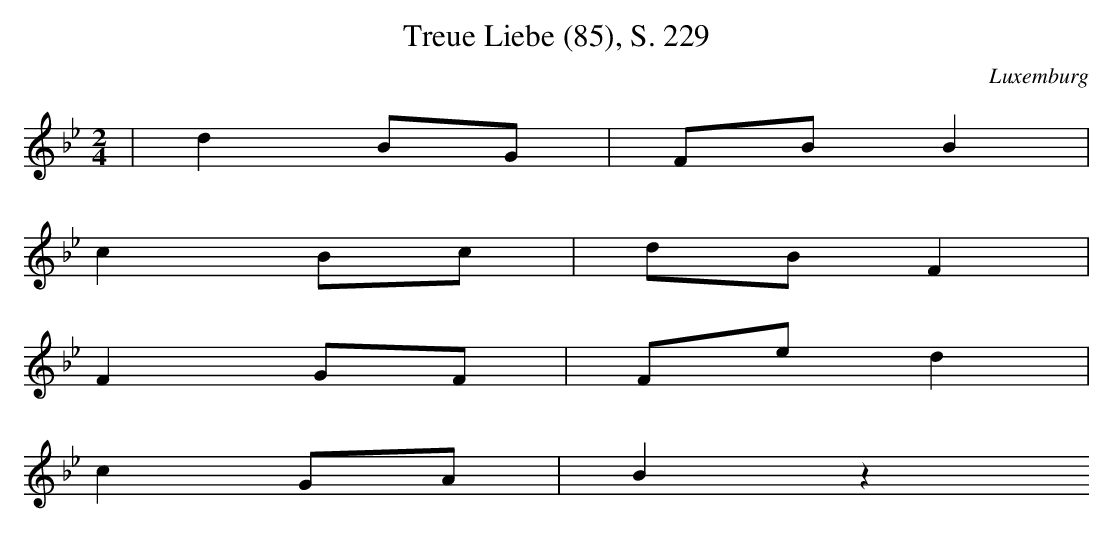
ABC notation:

X:1
T: Treue Liebe (85), S. 229
O: Luxemburg
M: 2/4
L: 1/8
K: Bb
 | d2BG | FBB2 |
c2Bc | dBF2 |
F2GF | Fed2 |
c2GA | B2z2
